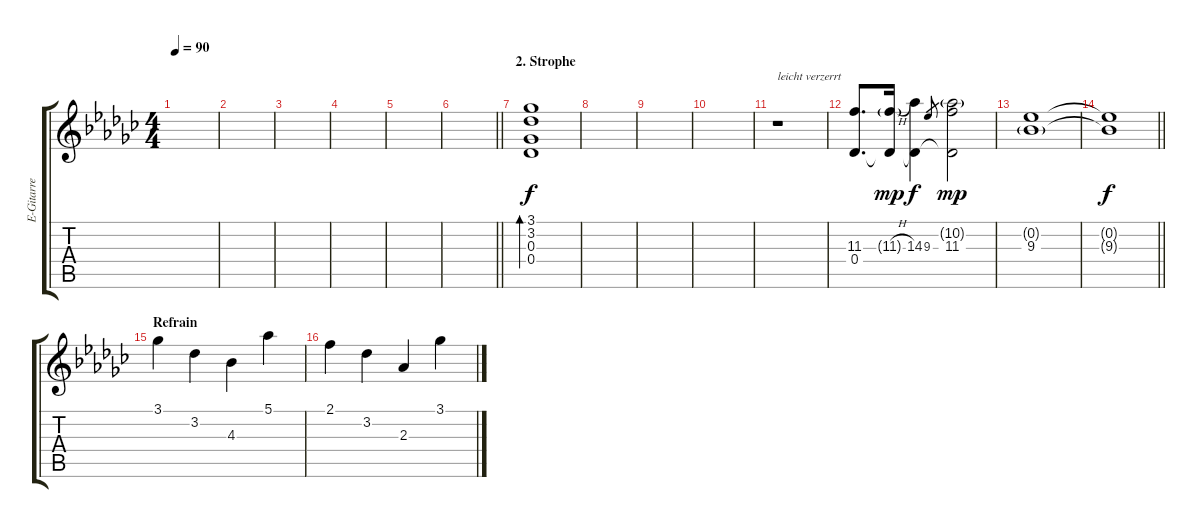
\track ("E-Gitarre #1" "E-Gitarre ") {instrument electricguitarclean}
\staff {score tabs}
\tuning (Eb4 Bb3 Gb3 Db3 Ab2 Eb2) {hide}
\ts (4 4)
\tempo 90
\clef g2
\ks ebminor
|
|
|
|
|
\barLineRight lightlight
|
\section ("" "2. Strophe")
(3.1 3.2 0.3 0.4).1{bd 120} |
|
|
|
r.1{txt "leicht verzerrt" instrument electricguitarclean} |
(11.3 0.4).8{d} (11.3{h g} 0.4{t}).16{dy mp} (14.3 0.4{t}).4{dy f} 9.3.8{gr} (10.2{g} 11.3 0.4{t}).2{dy mp} |
(0.2{g} 9.3).1 |
\barLineRight lightlight
(0.2{t} 9.3{t}).1{dy f} |
\section ("" "Refrain")
3.1.4 3.2.4 4.3.4 5.1.4 |
2.1.4 3.2.4 2.3.4 3.1.4
